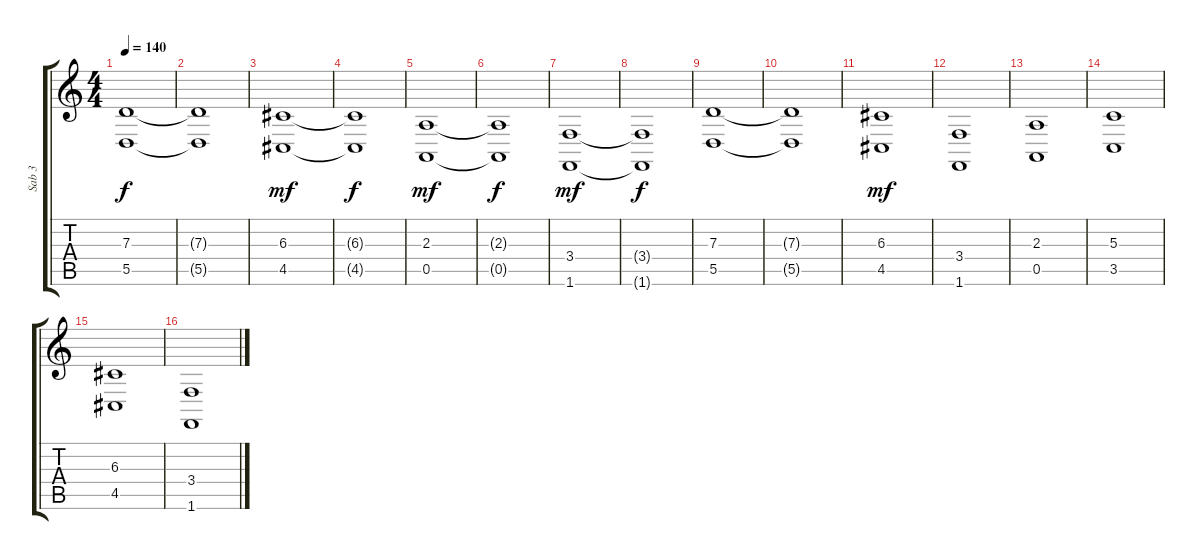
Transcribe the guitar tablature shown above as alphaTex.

\track ("Sab 3" "Sab 3") {instrument stringensemble2}
\staff {score tabs}
\tuning (E4 B3 G3 D3 A2 E2) {hide}
\ts (4 4)
\tempo 140
\clef g2
\ks c
(7.3 5.5).1{dy f} |
(7.3{t} 5.5{t}).1 |
(6.3 4.5).1{dy mf} |
(6.3{t} 4.5{t}).1{dy f} |
(2.3 0.5).1{dy mf} |
(2.3{t} 0.5{t}).1{dy f} |
(3.4 1.6).1{dy mf} |
(3.4{t} 1.6{t}).1{dy f} |
(7.3 5.5).1 |
(7.3{t} 5.5{t}).1 |
(6.3 4.5).1{dy mf} |
(3.4 1.6).1 |
(2.3 0.5).1 |
(5.3 3.5).1 |
(6.3 4.5).1 |
(3.4 1.6).1
